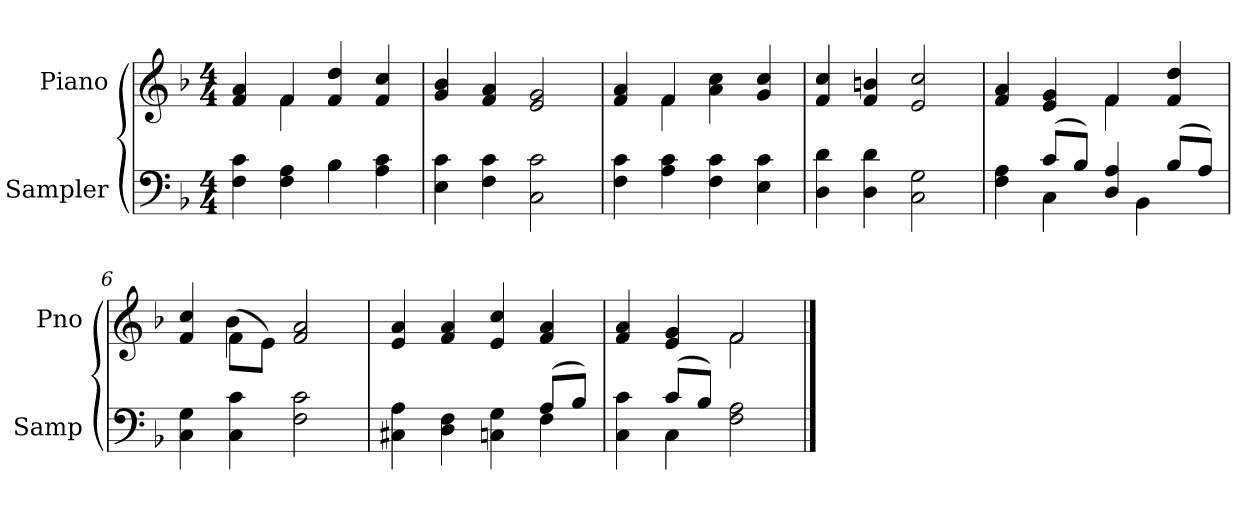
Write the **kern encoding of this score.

**kern	**kern
*part2	*part1
*staff2	*staff1
*I"Sampler	*I"Piano
*I'Samp	*I'Pno
*clefF4	*clefG2
*k[b-]	*k[b-]
*F:	*F:
*M4/4	*M4/4
=1	=1
*^	*^
4F 4c	2ryy	4f 4a	4ryy
4F 4A	.	4f/	4f
4B-\	4B-	4f 4dd	2ryy
4A 4c	4ryy	4f 4cc	.
*v	*v	*	*
*	*v	*v
=2	=2
4E 4c	4g 4b-
4F 4c	4f 4a
2C 2c	2e 2g
=3	=3
*	*^
4F 4c	4f 4a	4ryy
4A 4c	4f/	4f
4F 4c	4a 4cc	2ryy
4E 4c	4g 4cc	.
*	*v	*v
=4	=4
4D 4d	4f 4cc
4D 4d	4f 4bn
2C 2G	2e 2cc
=5	=5
*^	*^
4F 4A	4ryy	4f 4a	2ryy
(8c/L	4C	4e 4g	.
8B-/J)	.	.	.
4D 4A	8ryy	4f/	4f
.	4BB-	.	.
(8B-/L	.	4f 4dd	4ryy
8A/J)	8ryy	.	.
*v	*v	*	*
=6	=6	=6
4C 4G	4f 4cc	4ryy
4C 4c	(8f\L	4b-
.	8e\J)	.
2F 2c	2f 2a	2ryy
*	*v	*v
=7	=7
*^	*
4C#X 4A	2.ryy	4e 4a
4D 4F	.	4f 4a
4Cn 4G	.	4e 4cc
(8A/L	4F	4f 4a
8B-/J)	.	.
=8	=8	=8
*	*	*^
4C 4c	4ryy	4f 4a	2ryy
(8c/L	4C	4e 4g	.
8B-/J)	.	.	.
2F 2A	2ryy	2f/	2f
*v	*v	*	*
*	*v	*v
==	==
*-	*-
